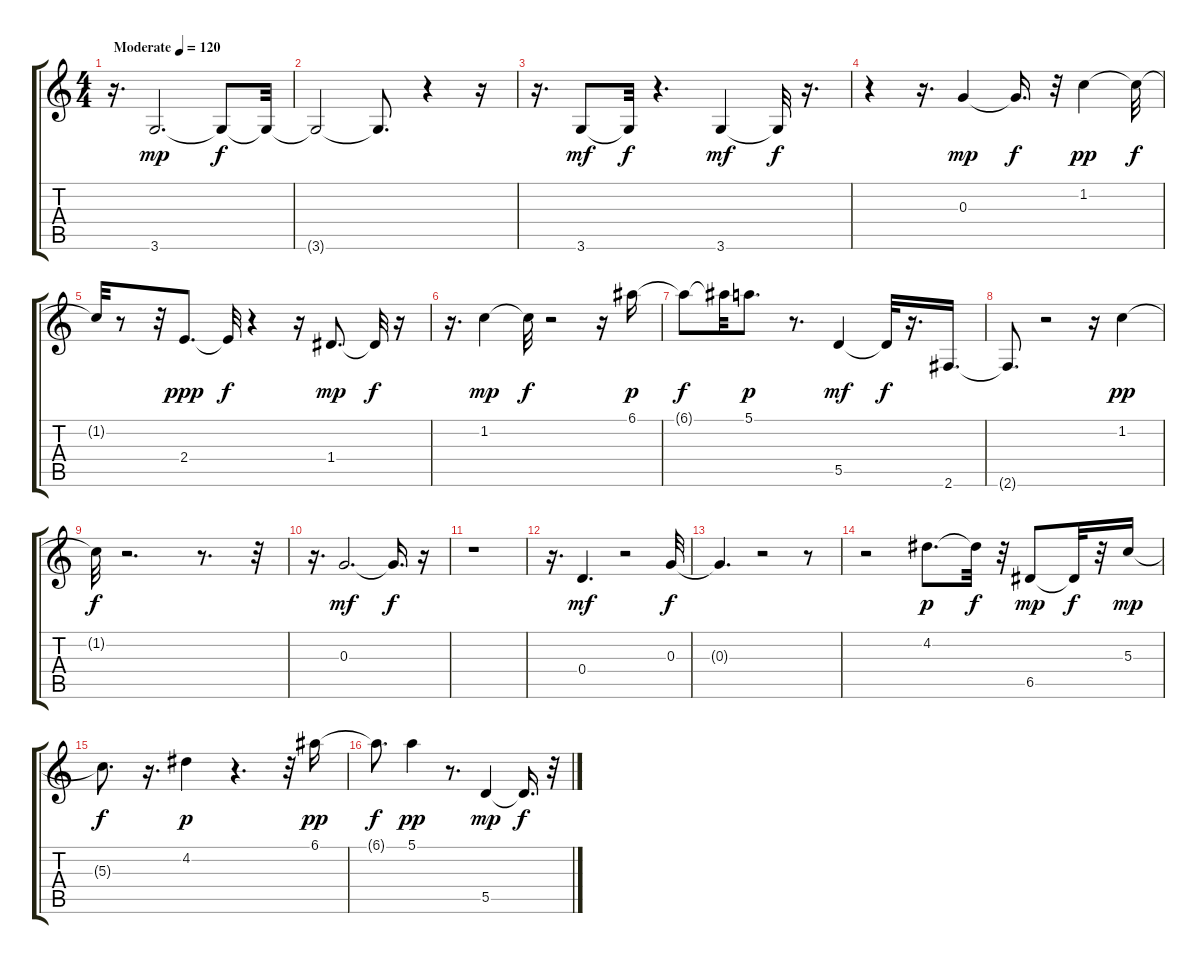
\track "" {instrument acousticguitarsteel}
\staff {score tabs}
\tuning (E4 B3 G3 D3 A2 E2) {hide}
\ts (4 4)
\tempo (120 "Moderate")
\clef g2
\ks c
r.16{d dy mp instrument acousticguitarsteel} 3.6.2{d} 3.6{t}.8{dy f} 3.6{t}.32 |
3.6{t}.2 3.6{t}.8{d} r.4 r.16 |
r.16{d} 3.6.8{dy mf} 3.6{t}.32{dy f} r.4{d} 3.6.4{dy mf} 3.6{t}.32{dy f} r.16{d} |
r.4 r.16{d} 0.3.4{dy mp} 0.3{t}.16{d dy f} r.32 1.2.4{dy pp} 1.2{t}.32{dy f} |
1.2{t}.32 r.8 r.32 2.4.8{d dy ppp} 2.4{t}.32{dy f} r.4 r.16 1.4.8{d dy mp} 1.4{t}.32{dy f} r.16 |
r.16{d} 1.2.4{dy mp} 1.2{t}.32{dy f} r.2 r.16 6.1.16{dy p} |
6.1{t}.8{dy f} 6.1{t}.32 5.1.8{d dy p} r.8{d} 5.5.4{dy mf} 5.5{t}.32{dy f} r.16{d} 2.6.16{d} |
2.6{t}.8{d} r.2 r.16 1.2.4{dy pp} |
1.2{t}.32{dy f} r.2{d} r.8{d} r.32 |
r.16{d} 0.3.2{d dy mf} 0.3{t}.16{d dy f} r.16 |
r.1 |
r.16{d} 0.4.4{d dy mf} r.2 0.3.32{dy f} |
0.3{t}.4{d} r.2 r.8 |
r.2 4.2.8{d dy p} 4.2{t}.32{dy f} r.32 6.5.8{dy mp} 6.5{t}.32{dy f} r.32 5.3.16{dy mp} |
5.3{t}.8{d dy f} r.16{d} 4.2.4{dy p} r.4{d} r.32 6.1.16{dy pp} |
6.1{t}.8{d dy f} 5.1.4{dy pp} r.8{d} 5.5.4{dy mp} 5.5{t}.16{d dy f} r.32
